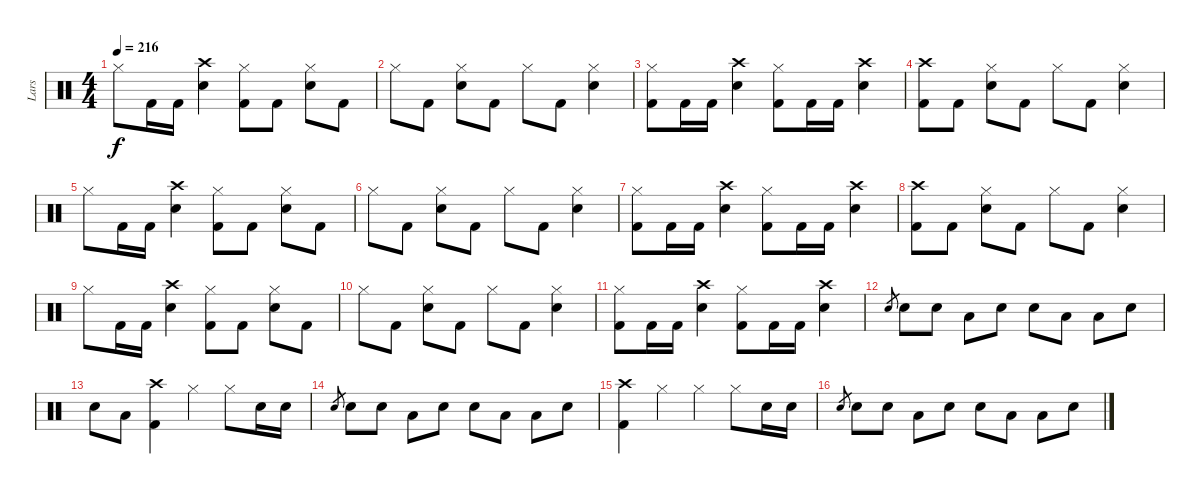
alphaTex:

\track ("Lars" "Lars") {instrument percussion}
\staff {score}
\articulation defaults
\ts (4 4)
\tempo 216
\clef neutral
\ks c "Hi-Hat (closed)".8{dy f} "Kick (hit) 2".16 "Kick (hit) 2".16
("Crash high (hit)" "Electric Snare (hit)").4 ("Hi-Hat (closed)" "Kick (hit) 2").8 "Kick (hit) 2".8 ("Hi-Hat (closed)" "Electric Snare (hit)").8 "Kick (hit) 2".8 |
"Hi-Hat (closed)".8 "Kick (hit) 2".8 ("Hi-Hat (closed)" "Electric Snare (hit)").8 "Kick (hit) 2".8 "Hi-Hat (closed)".8 "Kick (hit) 2".8 ("Hi-Hat (closed)" "Electric Snare (hit)").4 |
("Hi-Hat (closed)" "Kick (hit) 2").8 "Kick (hit) 2".16 "Kick (hit) 2".16 ("Crash high (hit)" "Electric Snare (hit)").4 ("Hi-Hat (closed)" "Kick (hit) 2").8 "Kick (hit) 2".16 "Kick (hit) 2".16 ("Crash high (hit)" "Electric Snare (hit)").4 |
("Crash high (hit)" "Kick (hit) 2").8 "Kick (hit) 2".8 ("Hi-Hat (closed)" "Electric Snare (hit)").8 "Kick (hit) 2".8 "Hi-Hat (closed)".8 "Kick (hit) 2".8 ("Hi-Hat (closed)" "Electric Snare (hit)").4 |
"Hi-Hat (closed)".8 "Kick (hit) 2".16 "Kick (hit) 2".16 ("Crash high (hit)" "Electric Snare (hit)").4 ("Hi-Hat (closed)" "Kick (hit) 2").8 "Kick (hit) 2".8 ("Hi-Hat (closed)" "Electric Snare (hit)").8 "Kick (hit) 2".8 |
"Hi-Hat (closed)".8 "Kick (hit) 2".8 ("Hi-Hat (closed)" "Electric Snare (hit)").8 "Kick (hit) 2".8 "Hi-Hat (closed)".8 "Kick (hit) 2".8 ("Hi-Hat (closed)" "Electric Snare (hit)").4 |
("Hi-Hat (closed)" "Kick (hit) 2").8 "Kick (hit) 2".16 "Kick (hit) 2".16 ("Crash high (hit)" "Electric Snare (hit)").4 ("Hi-Hat (closed)" "Kick (hit) 2").8 "Kick (hit) 2".16 "Kick (hit) 2".16 ("Crash high (hit)" "Electric Snare (hit)").4 |
("Crash high (hit)" "Kick (hit) 2").8 "Kick (hit) 2".8 ("Hi-Hat (closed)" "Electric Snare (hit)").8 "Kick (hit) 2".8 "Hi-Hat (closed)".8 "Kick (hit) 2".8 ("Hi-Hat (closed)" "Electric Snare (hit)").4 |
"Hi-Hat (closed)".8 "Kick (hit) 2".16 "Kick (hit) 2".16 ("Crash high (hit)" "Electric Snare (hit)").4 ("Hi-Hat (closed)" "Kick (hit) 2").8 "Kick (hit) 2".8 ("Hi-Hat (closed)" "Electric Snare (hit)").8 "Kick (hit) 2".8 |
"Hi-Hat (closed)".8 "Kick (hit) 2".8 ("Hi-Hat (closed)" "Electric Snare (hit)").8 "Kick (hit) 2".8 "Hi-Hat (closed)".8 "Kick (hit) 2".8 ("Hi-Hat (closed)" "Electric Snare (hit)").4 |
("Hi-Hat (closed)" "Kick (hit) 2").8 "Kick (hit) 2".16 "Kick (hit) 2".16 ("Crash high (hit)" "Electric Snare (hit)").4 ("Hi-Hat (closed)" "Kick (hit) 2").8 "Kick (hit) 2".16 "Kick (hit) 2".16 ("Crash high (hit)" "Electric Snare (hit)").4 |
"Electric Snare (hit)".8{gr} "Electric Snare (hit)".8 "Electric Snare (hit)".8 "Low Floor Tom (hit)".8 "Electric Snare (hit)".8 "Electric Snare (hit)".8 "Low Floor Tom (hit)".8 "Low Floor Tom (hit)".8 "Electric Snare (hit)".8 |
"Electric Snare (hit)".8 "Low Floor Tom (hit)".8 ("Crash high (hit)" "Kick (hit) 2").4 "Hi-Hat (closed)".4 "Hi-Hat (closed)".8 "Electric Snare (hit)".16 "Electric Snare (hit)".16 |
"Electric Snare (hit)".8{gr} "Electric Snare (hit)".8 "Electric Snare (hit)".8 "Low Floor Tom (hit)".8 "Electric Snare (hit)".8 "Electric Snare (hit)".8 "Low Floor Tom (hit)".8 "Low Floor Tom (hit)".8 "Electric Snare (hit)".8 |
("Crash high (hit)" "Kick (hit) 2").4 "Hi-Hat (closed)".4 "Hi-Hat (closed)".4 "Hi-Hat (closed)".8 "Electric Snare (hit)".16 "Electric Snare (hit)".16 |
"Electric Snare (hit)".8{gr} "Electric Snare (hit)".8 "Electric Snare (hit)".8 "Low Floor Tom (hit)".8 "Electric Snare (hit)".8 "Electric Snare (hit)".8 "Low Floor Tom (hit)".8 "Low Floor Tom (hit)".8 "Electric Snare (hit)".8
